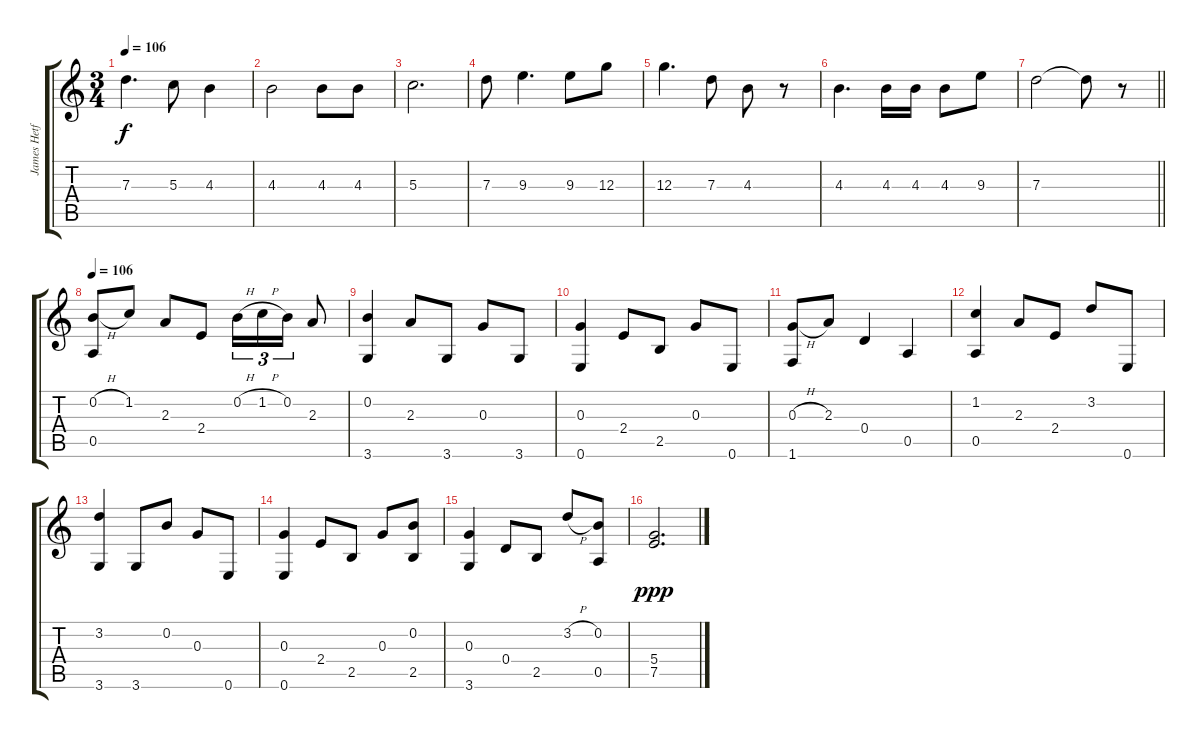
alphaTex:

\track ("James Hetfield" "James Hetf") {instrument distortionguitar}
\staff {score tabs}
\tuning (E4 B3 G3 D3 A2 E2) {hide}
\ts (3 4)
\tempo 106
\clef g2
\ks c
7.3.4{d dy f} 5.3.8 4.3.4 |
4.3.2 4.3.8 4.3.8 |
5.3.2{d} |
7.3.8 9.3.4{d} 9.3.8 12.3.8 |
12.3.4{d} 7.3.8 4.3.8 r.8 |
4.3.4{d} 4.3.16 4.3.16 4.3.8 9.3.8 |
\barLineRight lightlight
7.3.2 7.3{t}.8 r.8 |
\tempo 106
(0.2{h} 0.5).8{volume 13 balance 5 instrument electricguitarclean} 1.2.8 2.3.8 2.4.8 0.2{h}.16{tu (3 2)} 1.2{h}.16{tu (3 2)} 0.2.16{tu (3 2)} 2.3.8 |
(0.2 3.6).4 2.3.8 3.6.8 0.3.8 3.6.8 |
(0.3 0.6).4 2.4.8 2.5.8 0.3.8 0.6.8 |
(0.3{h} 1.6).8 2.3.8 0.4.4 0.5.4 |
(1.2 0.5).4 2.3.8 2.4.8 3.2.8 0.6.8 |
(3.2 3.6).4 3.6.8 0.2.8 0.3.8 0.6.8 |
(0.3 0.6).4 2.4.8 2.5.8 0.3.8 (0.2 2.5).8 |
(0.3 3.6).4 0.4.8 2.5.8 3.2{h}.8 (0.2 0.5).8 |
(5.4 7.5).2{d dy ppp volume 12 balance 14}
